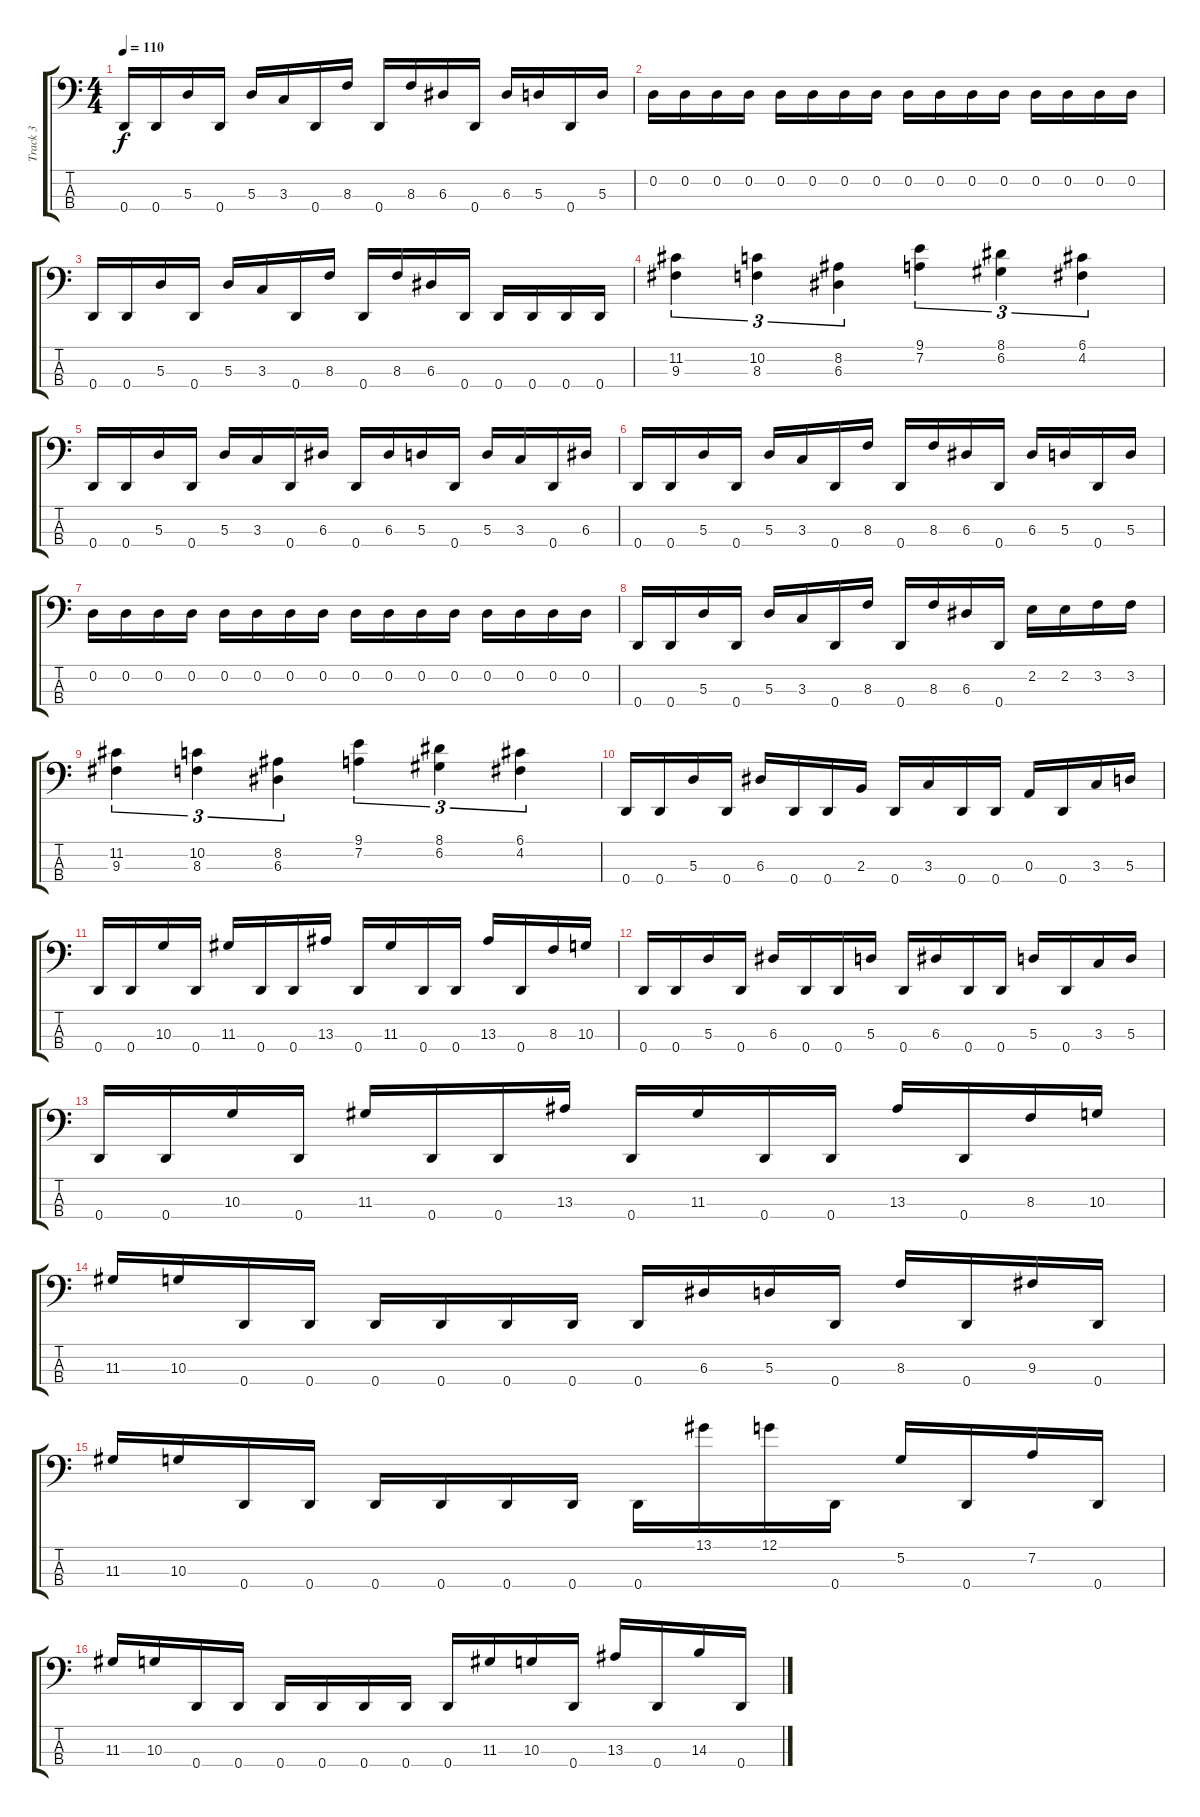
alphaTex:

\track ("Track 3" "Track 3") {instrument electricbassfinger}
\staff {score tabs}
\tuning (G2 D2 A1 D1) {hide}
\ts (4 4)
\tempo 110
\clef f4
\ks c
0.4.16{dy f} 0.4.16 5.3.16 0.4.16 5.3.16 3.3.16 0.4.16 8.3.16 0.4.16 8.3.16 6.3.16 0.4.16 6.3.16 5.3.16 0.4.16 5.3.16 |
0.2.16 0.2.16 0.2.16 0.2.16 0.2.16 0.2.16 0.2.16 0.2.16 0.2.16 0.2.16 0.2.16 0.2.16 0.2.16 0.2.16 0.2.16 0.2.16 |
0.4.16 0.4.16 5.3.16 0.4.16 5.3.16 3.3.16 0.4.16 8.3.16 0.4.16 8.3.16 6.3.16 0.4.16 0.4.16 0.4.16 0.4.16 0.4.16 |
(11.2 9.3).4{tu (3 2)} (10.2 8.3).4{tu (3 2)} (8.2 6.3).4{tu (3 2)} (9.1 7.2).4{tu (3 2)} (8.1 6.2).4{tu (3 2)} (6.1 4.2).4{tu (3 2)} |
0.4.16 0.4.16 5.3.16 0.4.16 5.3.16 3.3.16 0.4.16 6.3.16 0.4.16 6.3.16 5.3.16 0.4.16 5.3.16 3.3.16 0.4.16 6.3.16 |
0.4.16 0.4.16 5.3.16 0.4.16 5.3.16 3.3.16 0.4.16 8.3.16 0.4.16 8.3.16 6.3.16 0.4.16 6.3.16 5.3.16 0.4.16 5.3.16 |
0.2.16 0.2.16 0.2.16 0.2.16 0.2.16 0.2.16 0.2.16 0.2.16 0.2.16 0.2.16 0.2.16 0.2.16 0.2.16 0.2.16 0.2.16 0.2.16 |
0.4.16 0.4.16 5.3.16 0.4.16 5.3.16 3.3.16 0.4.16 8.3.16 0.4.16 8.3.16 6.3.16 0.4.16 2.2.16 2.2.16 3.2.16 3.2.16 |
(11.2 9.3).4{tu (3 2)} (10.2 8.3).4{tu (3 2)} (8.2 6.3).4{tu (3 2)} (9.1 7.2).4{tu (3 2)} (8.1 6.2).4{tu (3 2)} (6.1 4.2).4{tu (3 2)} |
0.4.16 0.4.16 5.3.16 0.4.16 6.3.16 0.4.16 0.4.16 2.3.16 0.4.16 3.3.16 0.4.16 0.4.16 0.3.16 0.4.16 3.3.16 5.3.16 |
0.4.16 0.4.16 10.3.16 0.4.16 11.3.16 0.4.16 0.4.16 13.3.16 0.4.16 11.3.16 0.4.16 0.4.16 13.3.16 0.4.16 8.3.16 10.3.16 |
0.4.16 0.4.16 5.3.16 0.4.16 6.3.16 0.4.16 0.4.16 5.3.16 0.4.16 6.3.16 0.4.16 0.4.16 5.3.16 0.4.16 3.3.16 5.3.16 |
0.4.16 0.4.16 10.3.16 0.4.16 11.3.16 0.4.16 0.4.16 13.3.16 0.4.16 11.3.16 0.4.16 0.4.16 13.3.16 0.4.16 8.3.16 10.3.16 |
11.3.16 10.3.16 0.4.16 0.4.16 0.4.16 0.4.16 0.4.16 0.4.16 0.4.16 6.3.16 5.3.16 0.4.16 8.3.16 0.4.16 9.3.16 0.4.16 |
11.3.16 10.3.16 0.4.16 0.4.16 0.4.16 0.4.16 0.4.16 0.4.16 0.4.16 13.1.16 12.1.16 0.4.16 5.2.16 0.4.16 7.2.16 0.4.16 |
11.3.16 10.3.16 0.4.16 0.4.16 0.4.16 0.4.16 0.4.16 0.4.16 0.4.16 11.3.16 10.3.16 0.4.16 13.3.16 0.4.16 14.3.16 0.4.16
